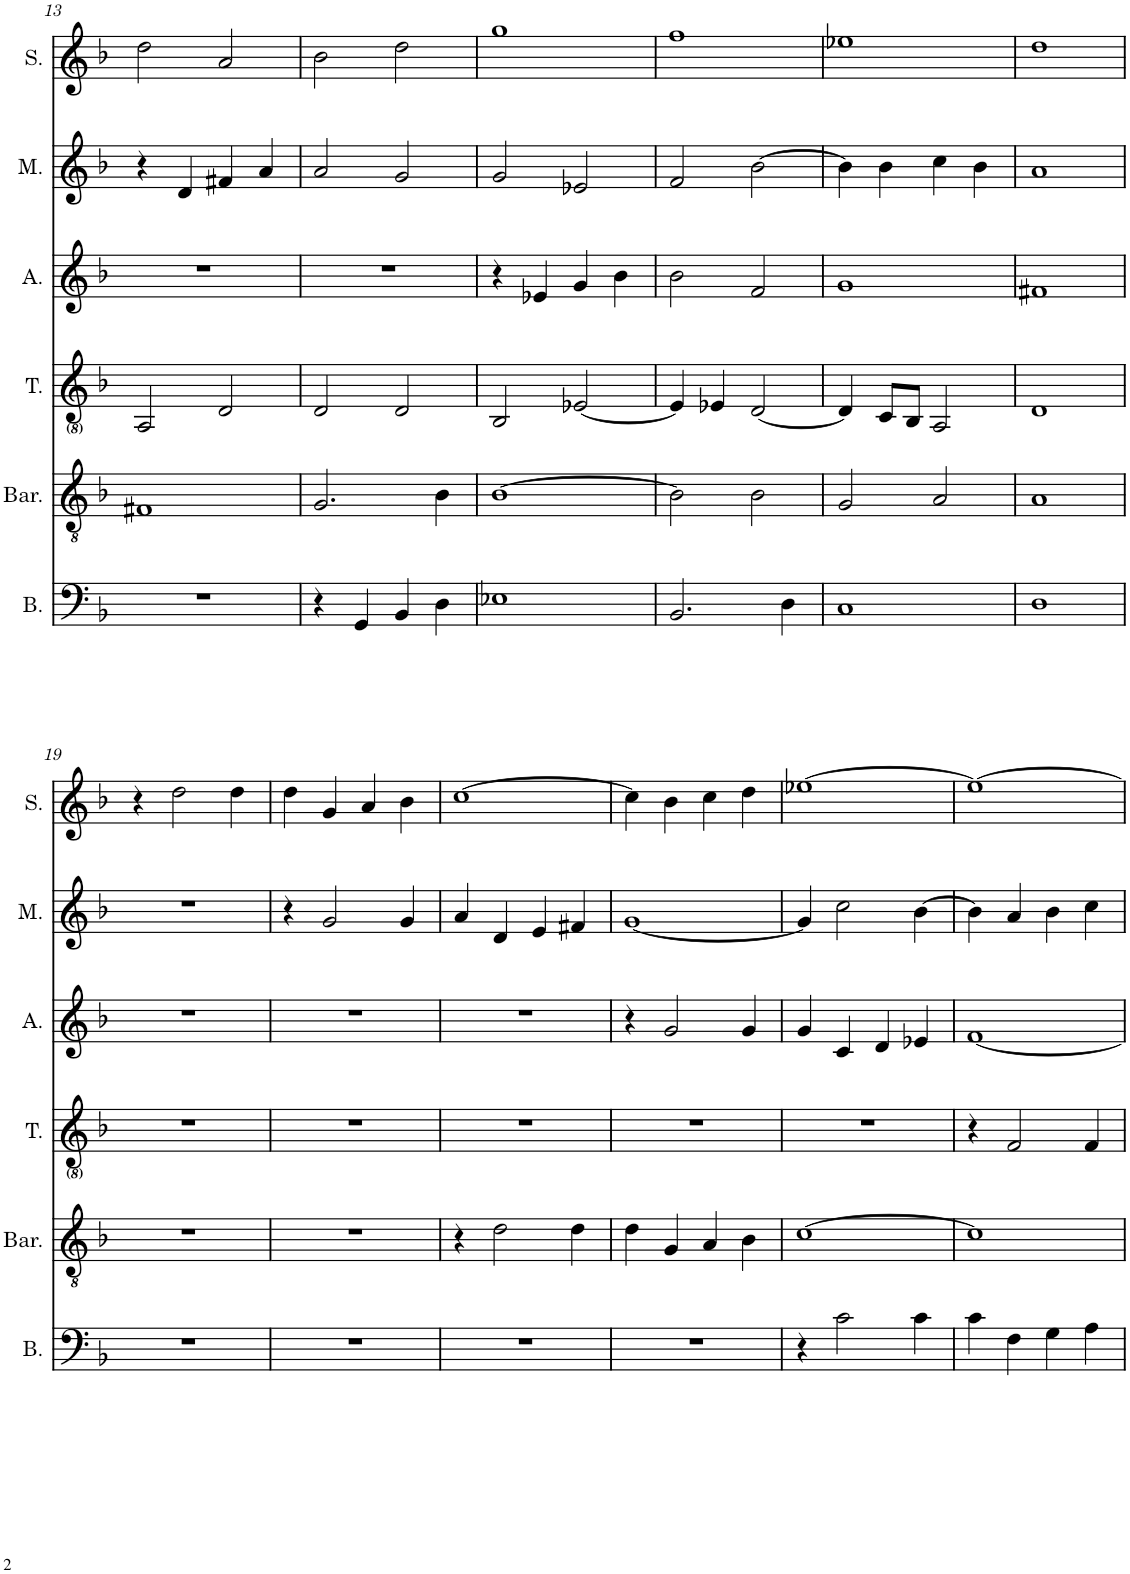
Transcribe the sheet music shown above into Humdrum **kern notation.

**kern	**kern	**kern	**kern	**kern	**kern
*part6	*part5	*part4	*part3	*part2	*part1
*staff6	*staff5	*staff4	*staff3	*staff2	*staff1
*I"Bass	*I"Baritone	*I"Tenor	*I"Alto	*I"Mezzo	*I"Soprano
*I'B.	*I'Bar.	*I'T.	*I'A.	*I'M.	*I'S.
!!LO:PB:g=z
*clefF4	*clefGv2	*clefG2	*clefG2	*clefG2	*clefG2
*k[b-]	*k[b-]	*k[b-]	*k[b-]	*k[b-]	*k[b-]
*M4/4	*M4/4	*M4/4	*M4/4	*M4/4	*M4/4
=13	=13	=13	=13	=13	=13
1r	1F#X	2A/	1r	4r	2dd\
.	.	.	.	4d/	.
.	.	2d/	.	4f#X/	2a/
.	.	.	.	4a/	.
=14	=14	=14	=14	=14	=14
4r	2.G/	2d/	1r	2a/	2b-\
4GG/	.	.	.	.	.
4BB-/	.	2d/	.	2g/	2dd\
4D\	4B-\	.	.	.	.
=15	=15	=15	=15	=15	=15
1E-X	[1B-	2B-/	4r	2g/	1gg
.	.	.	4e-X/	.	.
.	.	[2e-X/	4g/	2e-X/	.
.	.	.	4b-\	.	.
=16	=16	=16	=16	=16	=16
2.BB-/	2B-\]	4e-/]	2b-\	2f/	1ff
.	.	4e-X/	.	.	.
.	2B-\	[2d/	2f/	[2b-\	.
4D\	.	.	.	.	.
=17	=17	=17	=17	=17	=17
1C	2G/	4d/]	1g	4b-\]	1ee-X
.	.	8c/L	.	4b-\	.
.	.	8B-/J	.	.	.
.	2A/	2A/	.	4cc\	.
.	.	.	.	4b-\	.
=18	=18	=18	=18	=18	=18
1D	1A	1d	1f#X	1a	1dd
!!LO:LB:g=z
=19	=19	=19	=19	=19	=19
1r	1r	1r	1r	1r	4r
.	.	.	.	.	2dd\
.	.	.	.	.	4dd\
=20	=20	=20	=20	=20	=20
1r	1r	1r	1r	4r	4dd\
.	.	.	.	2g/	4g/
.	.	.	.	.	4a/
.	.	.	.	4g/	4b-\
=21	=21	=21	=21	=21	=21
1r	4r	1r	1r	4a/	[1cc
.	2d\	.	.	4d/	.
.	.	.	.	4e/	.
.	4d\	.	.	4f#X/	.
=22	=22	=22	=22	=22	=22
1r	4d\	1r	4r	[1g	4cc\]
.	4G/	.	2g/	.	4b-\
.	4A/	.	.	.	4cc\
.	4B-\	.	4g/	.	4dd\
=23	=23	=23	=23	=23	=23
4r	[1c	1r	4g/	4g/]	[1ee-X
2c\	.	.	4c/	2cc\	.
.	.	.	4d/	.	.
4c\	.	.	4e-X/	[4b-\	.
=24	=24	=24	=24	=24	=24
4c\	1c]	4r	[1f	4b-\]	1ee-_
4F\	.	2f/	.	4a/	.
4G\	.	.	.	4b-\	.
4A\	.	4f/	.	4cc\	.
=	=	=	=	=	=
*-	*-	*-	*-	*-	*-
